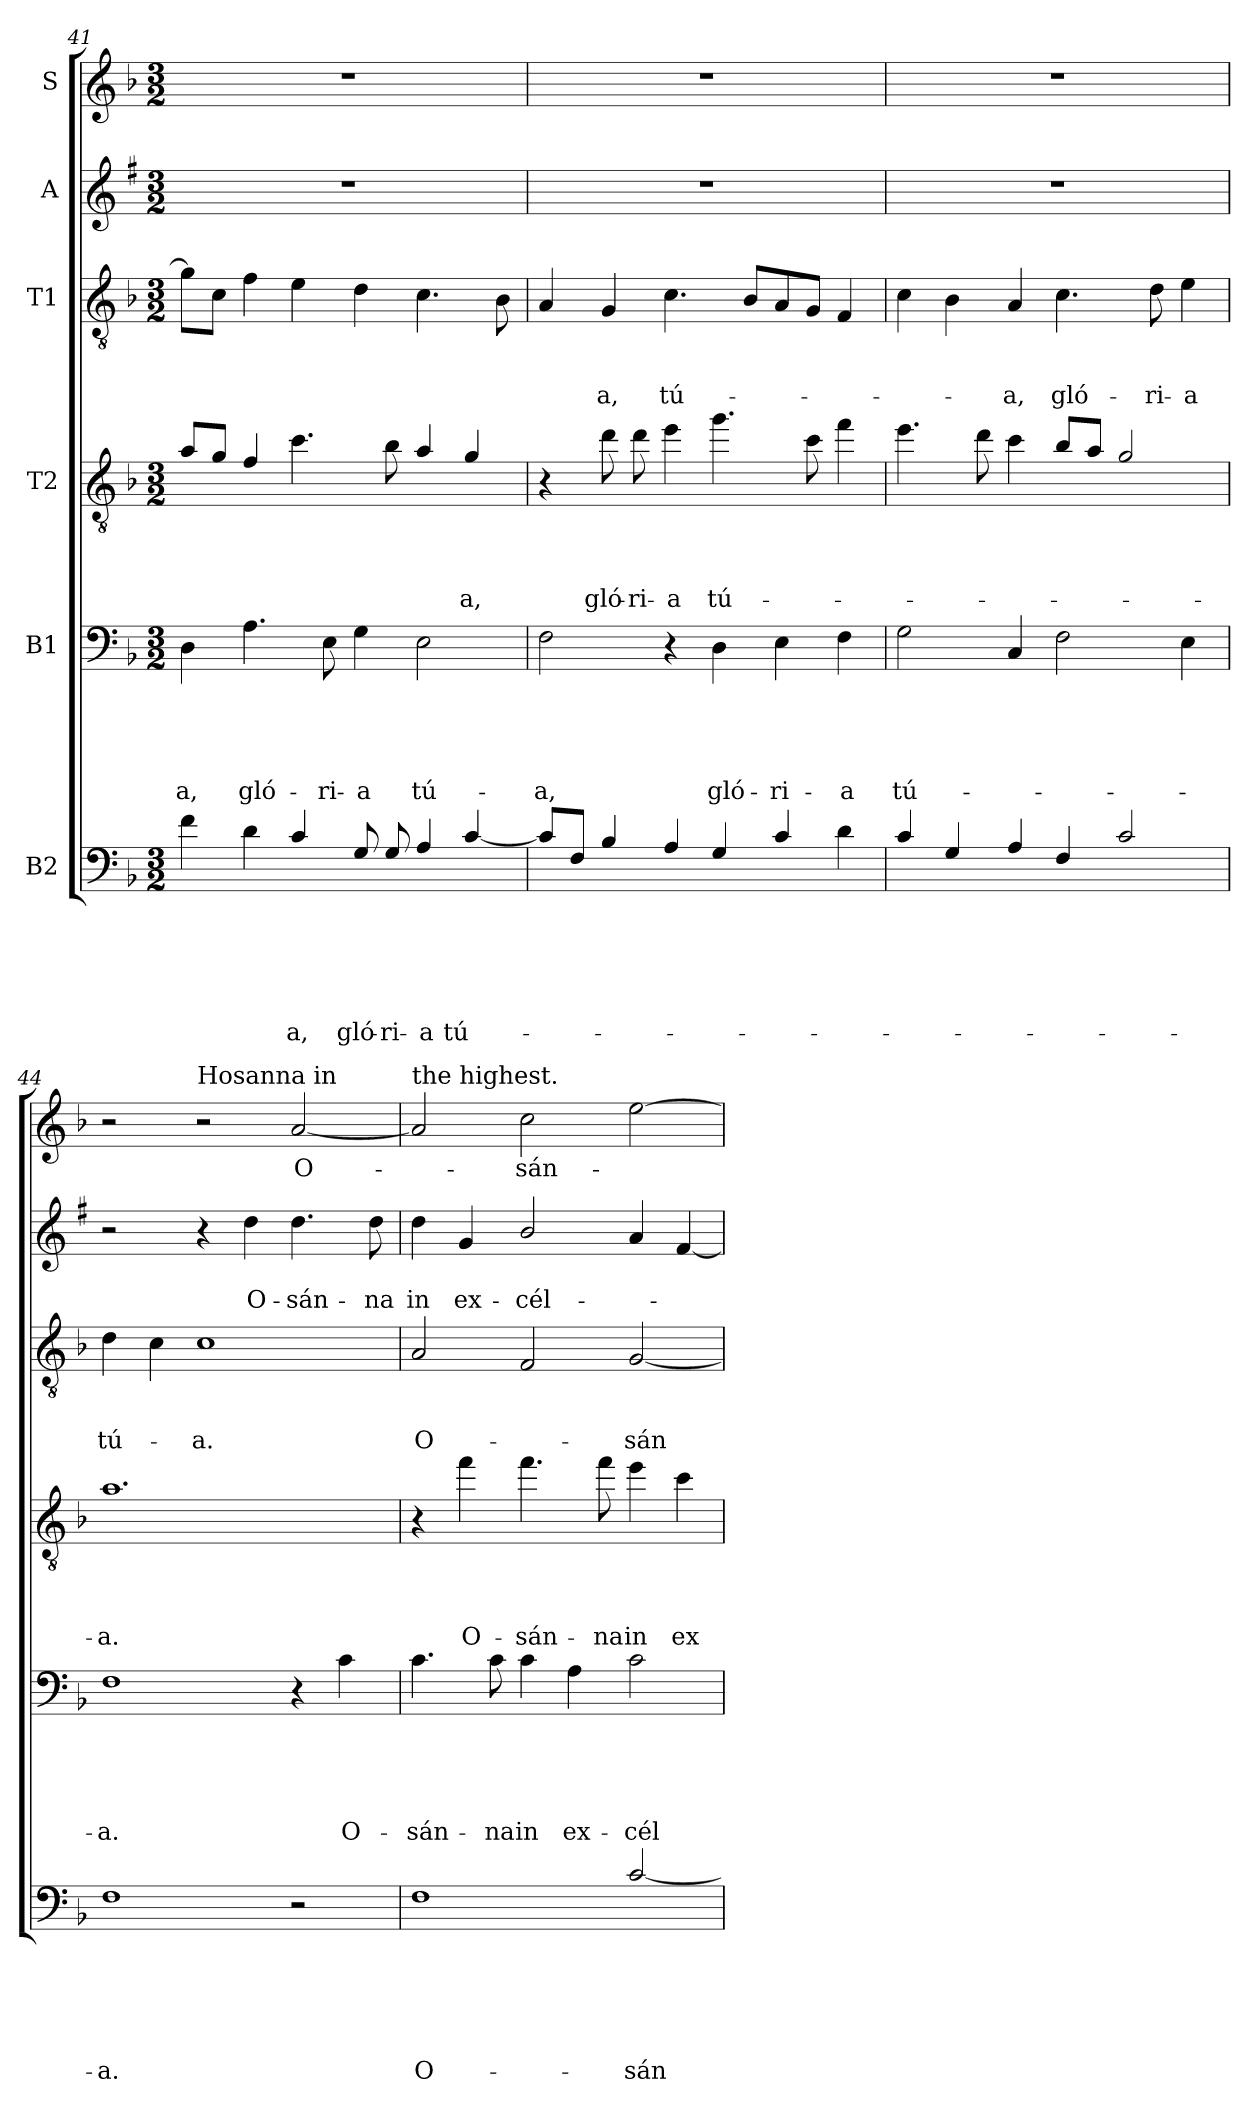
**kern	**text	**text	**text	**text	**text	**text	**kern	**text	**text	**text	**text	**text	**kern	**text	**text	**text	**text	**kern	**text	**text	**text	**kern	**text	**text	**kern	**text
*part6	*part6	*part6	*part6	*part6	*part6	*part6	*part5	*part5	*part5	*part5	*part5	*part5	*part4	*part4	*part4	*part4	*part4	*part3	*part3	*part3	*part3	*part2	*part2	*part2	*part1	*part1
*staff6	*staff6	*staff6	*staff6	*staff6	*staff6	*staff6	*staff5	*staff5	*staff5	*staff5	*staff5	*staff5	*staff4	*staff4	*staff4	*staff4	*staff4	*staff3	*staff3	*staff3	*staff3	*staff2	*staff2	*staff2	*staff1	*staff1
*I"B2	*	*	*	*	*	*	*I"B1	*	*	*	*	*	*I"T2	*	*	*	*	*I"T1	*	*	*	*I"A	*	*	*I"S	*
*clefF4	*	*	*	*	*	*	*clefF4	*	*	*	*	*	*clefGv2	*	*	*	*	*clefGv2	*	*	*	*clefG2	*	*	*clefG2	*
*ITrd7c12	*	*	*	*	*	*	*	*	*	*	*	*	*ITrd8c14	*	*	*	*	*	*	*	*	*ITrd1c2	*	*	*	*
*k[b-]	*	*	*	*	*	*	*k[b-]	*	*	*	*	*	*k[b-]	*	*	*	*	*k[b-]	*	*	*	*k[b-]	*	*	*k[b-]	*
*F:	*	*	*	*	*	*	*F:	*	*	*	*	*	*F:	*	*	*	*	*F:	*	*	*	*F:	*	*	*F:	*
*M3/2	*	*	*	*	*	*	*M3/2	*	*	*	*	*	*M3/2	*	*	*	*	*M3/2	*	*	*	*M3/2	*	*	*M3/2	*
=41	=41	=41	=41	=41	=41	=41	=41	=41	=41	=41	=41	=41	=41	=41	=41	=41	=41	=41	=41	=41	=41	=41	=41	=41	=41	=41
!	!	!	!	!	!	!	!	!	!	!	!	!LO:LY:b	!	!	!	!	!	!	!	!	!	!	!	!	!	!
4F\	.	.	.	.	.	.	4D\	.	.	.	.	-a,	8A/L	.	.	.	.	8g\L]	.	.	.	1.r	.	.	1.r	.
.	.	.	.	.	.	.	.	.	.	.	.	.	8G/J	.	.	.	.	8c\J	.	.	.	.	.	.	.	.
!	!	!	!	!	!	!	!	!	!	!	!	!LO:LY:b	!	!	!	!	!	!	!	!	!	!	!	!	!	!
4D\	.	.	.	.	.	.	4.A\	.	.	.	.	gló-	4F/	.	.	.	.	4f\	.	.	.	.	.	.	.	.
!	!	!	!	!	!	!LO:LY:b	!	!	!	!	!	!	!	!	!	!	!	!	!	!	!	!	!	!	!	!
4C/	.	.	.	.	.	-a,	.	.	.	.	.	.	4.c\	.	.	.	.	4e\	.	.	.	.	.	.	.	.
!	!	!	!	!	!	!	!	!	!	!	!	!LO:LY:b	!	!	!	!	!	!	!	!	!	!	!	!	!	!
.	.	.	.	.	.	.	8E\	.	.	.	.	-ri-	.	.	.	.	.	.	.	.	.	.	.	.	.	.
!	!	!	!	!	!	!LO:LY:b	!	!	!	!	!	!LO:LY:b	!	!	!	!	!	!	!	!	!	!	!	!	!	!
8GG/	.	.	.	.	.	gló-	4G\	.	.	.	.	-a	.	.	.	.	.	4d\	.	.	.	.	.	.	.	.
!	!	!	!	!	!	!LO:LY:b	!	!	!	!	!	!	!	!	!	!	!	!	!	!	!	!	!	!	!	!
8GG/	.	.	.	.	.	-ri-	.	.	.	.	.	.	8B-\	.	.	.	.	.	.	.	.	.	.	.	.	.
!	!	!	!	!	!	!LO:LY:b	!	!	!	!	!	!LO:LY:b	!	!	!	!	!	!	!	!	!	!	!	!	!	!
4AA/	.	.	.	.	.	-a	2E\	.	.	.	.	tú-	4A/	.	.	.	.	4.c\	.	.	.	.	.	.	.	.
!	!	!	!	!	!	!LO:LY:b	!	!	!	!	!	!	!	!	!	!	!LO:LY:b	!	!	!	!	!	!	!	!	!
[4C/	.	.	.	.	.	tú-	.	.	.	.	.	.	4G/	.	.	.	-a,	.	.	.	.	.	.	.	.	.
.	.	.	.	.	.	.	.	.	.	.	.	.	.	.	.	.	.	8B-\	.	.	.	.	.	.	.	.
!!LO:PB:g=z
=42	=42	=42	=42	=42	=42	=42	=42	=42	=42	=42	=42	=42	=42	=42	=42	=42	=42	=42	=42	=42	=42	=42	=42	=42	=42	=42
!	!	!	!	!	!	!	!	!	!	!	!	!LO:LY:b	!	!	!	!	!	!	!	!	!	!	!	!	!	!
8C/L]	.	.	.	.	.	.	2F\	.	.	.	.	-a,	4r	.	.	.	.	4A/	.	.	.	1.r	.	.	1.r	.
8FF/J	.	.	.	.	.	.	.	.	.	.	.	.	.	.	.	.	.	.	.	.	.	.	.	.	.	.
!	!	!	!	!	!	!	!	!	!	!	!	!	!	!	!	!	!LO:LY:b	!	!	!	!LO:LY:b	!	!	!	!	!
4BB-/	.	.	.	.	.	.	.	.	.	.	.	.	8d\	.	.	.	gló-	4G/	.	.	-a,	.	.	.	.	.
!	!	!	!	!	!	!	!	!	!	!	!	!	!	!	!	!	!LO:LY:b	!	!	!	!	!	!	!	!	!
.	.	.	.	.	.	.	.	.	.	.	.	.	8d\	.	.	.	-ri-	.	.	.	.	.	.	.	.	.
!	!	!	!	!	!	!	!	!	!	!	!	!	!	!	!	!	!LO:LY:b	!	!	!	!LO:LY:b	!	!	!	!	!
4AA/	.	.	.	.	.	.	4r	.	.	.	.	.	4e\	.	.	.	-a	4.c\	.	.	tú-	.	.	.	.	.
!	!	!	!	!	!	!	!	!	!	!	!	!LO:LY:b	!	!	!	!	!LO:LY:b	!	!	!	!	!	!	!	!	!
4GG/	.	.	.	.	.	.	4D\	.	.	.	.	gló-	4.g\	.	.	.	tú-	.	.	.	.	.	.	.	.	.
.	.	.	.	.	.	.	.	.	.	.	.	.	.	.	.	.	.	8B-/L	.	.	.	.	.	.	.	.
!	!	!	!	!	!	!	!	!	!	!	!	!LO:LY:b	!	!	!	!	!	!	!	!	!	!	!	!	!	!
4C/	.	.	.	.	.	.	4E\	.	.	.	.	-ri-	.	.	.	.	.	8A/	.	.	.	.	.	.	.	.
.	.	.	.	.	.	.	.	.	.	.	.	.	8c\	.	.	.	.	8G/J	.	.	.	.	.	.	.	.
!	!	!	!	!	!	!	!	!	!	!	!	!LO:LY:b	!	!	!	!	!	!	!	!	!	!	!	!	!	!
4D\	.	.	.	.	.	.	4F\	.	.	.	.	-a	4f\	.	.	.	.	4F/	.	.	.	.	.	.	.	.
=43	=43	=43	=43	=43	=43	=43	=43	=43	=43	=43	=43	=43	=43	=43	=43	=43	=43	=43	=43	=43	=43	=43	=43	=43	=43	=43
!	!	!	!	!	!	!	!	!	!	!	!	!LO:LY:b	!	!	!	!	!	!	!	!	!	!	!	!	!	!
4C/	.	.	.	.	.	.	2G\	.	.	.	.	tú-	4.e\	.	.	.	.	4c\	.	.	.	1.r	.	.	1.r	.
4GG/	.	.	.	.	.	.	.	.	.	.	.	.	.	.	.	.	.	4B-\	.	.	.	.	.	.	.	.
.	.	.	.	.	.	.	.	.	.	.	.	.	8d\	.	.	.	.	.	.	.	.	.	.	.	.	.
!	!	!	!	!	!	!	!	!	!	!	!	!	!	!	!	!	!	!	!	!	!LO:LY:b	!	!	!	!	!
4AA/	.	.	.	.	.	.	4C/	.	.	.	.	.	4c\	.	.	.	.	4A/	.	.	-a,	.	.	.	.	.
!	!	!	!	!	!	!	!	!	!	!	!	!	!	!	!	!	!	!	!	!	!LO:LY:b	!	!	!	!	!
4FF/	.	.	.	.	.	.	2F\	.	.	.	.	.	8B-/L	.	.	.	.	4.c\	.	.	gló-	.	.	.	.	.
.	.	.	.	.	.	.	.	.	.	.	.	.	8A/J	.	.	.	.	.	.	.	.	.	.	.	.	.
2C/	.	.	.	.	.	.	.	.	.	.	.	.	2G/	.	.	.	.	.	.	.	.	.	.	.	.	.
!	!	!	!	!	!	!	!	!	!	!	!	!	!	!	!	!	!	!	!	!	!LO:LY:b	!	!	!	!	!
.	.	.	.	.	.	.	.	.	.	.	.	.	.	.	.	.	.	8d\	.	.	-ri-	.	.	.	.	.
!	!	!	!	!	!	!	!	!	!	!	!	!	!	!	!	!	!	!	!	!	!LO:LY:b	!	!	!	!	!
.	.	.	.	.	.	.	4E\	.	.	.	.	.	.	.	.	.	.	4e\	.	.	-a	.	.	.	.	.
=44	=44	=44	=44	=44	=44	=44	=44	=44	=44	=44	=44	=44	=44	=44	=44	=44	=44	=44	=44	=44	=44	=44	=44	=44	=44	=44
!	!	!	!	!	!	!LO:LY:b	!	!	!	!	!	!LO:LY:b	!	!	!	!	!LO:LY:b	!	!	!	!LO:LY:b	!	!	!	!	!
1FF	.	.	.	.	.	-a.	1F	.	.	.	.	-a.	1.A	.	.	.	-a.	4d\	.	.	tú-	2r	.	.	2r	.
.	.	.	.	.	.	.	.	.	.	.	.	.	.	.	.	.	.	4c\	.	.	.	.	.	.	.	.
!	!	!	!	!	!	!	!	!	!	!	!	!	!	!	!	!	!	!	!	!	!	!	!	!	!LO:TX:a:t=Hosanna in	!
!	!	!	!	!	!	!	!	!	!	!	!	!	!	!	!	!	!	!	!	!	!LO:LY:b	!	!	!	!	!
.	.	.	.	.	.	.	.	.	.	.	.	.	.	.	.	.	.	1c	.	.	-a.	4r	.	.	2r	.
!	!	!	!	!	!	!	!	!	!	!	!	!	!	!	!	!	!	!	!	!	!	!	!	!LO:LY:b	!	!
.	.	.	.	.	.	.	.	.	.	.	.	.	.	.	.	.	.	.	.	.	.	4cc\	.	O-	.	.
!	!	!	!	!	!	!	!	!	!	!	!	!	!	!	!	!	!	!	!	!	!	!	!	!LO:LY:b	!	!LO:LY:b
2r	.	.	.	.	.	.	4r	.	.	.	.	.	.	.	.	.	.	.	.	.	.	4.cc\	.	-sán-	[2a/	O-
!	!	!	!	!	!	!	!	!	!	!	!	!LO:LY:b	!	!	!	!	!	!	!	!	!	!	!	!	!	!
.	.	.	.	.	.	.	4c\	.	.	.	.	O-	.	.	.	.	.	.	.	.	.	.	.	.	.	.
!	!	!	!	!	!	!	!	!	!	!	!	!	!	!	!	!	!	!	!	!	!	!	!	!LO:LY:b	!	!
.	.	.	.	.	.	.	.	.	.	.	.	.	.	.	.	.	.	.	.	.	.	8cc\	.	-na	.	.
=45	=45	=45	=45	=45	=45	=45	=45	=45	=45	=45	=45	=45	=45	=45	=45	=45	=45	=45	=45	=45	=45	=45	=45	=45	=45	=45
!	!	!	!	!	!	!	!	!	!	!	!	!	!	!	!	!	!	!	!	!	!	!	!	!	!LO:TX:a:t=the highest.	!
!	!	!	!	!	!	!LO:LY:b	!	!	!	!	!	!LO:LY:b	!	!	!	!	!	!	!	!	!LO:LY:b	!	!	!LO:LY:b	!	!
1FF	.	.	.	.	.	O-	4.c\	.	.	.	.	-sán-	4r	.	.	.	.	2A/	.	.	O-	4cc\	.	in	2a/]	.
!	!	!	!	!	!	!	!	!	!	!	!	!	!	!	!	!	!LO:LY:b	!	!	!	!	!	!	!LO:LY:b	!	!
.	.	.	.	.	.	.	.	.	.	.	.	.	4f\	.	.	.	O-	.	.	.	.	4f/	.	ex-	.	.
!	!	!	!	!	!	!	!	!	!	!	!	!LO:LY:b	!	!	!	!	!	!	!	!	!	!	!	!	!	!
.	.	.	.	.	.	.	8c\	.	.	.	.	-na	.	.	.	.	.	.	.	.	.	.	.	.	.	.
!	!	!	!	!	!	!	!	!	!	!	!	!LO:LY:b	!	!	!	!	!LO:LY:b	!	!	!	!	!	!	!LO:LY:b	!	!LO:LY:b
.	.	.	.	.	.	.	4c\	.	.	.	.	in	4.f\	.	.	.	-sán-	2F/	.	.	.	2a/	.	-cél-	2cc\	-sán-
!	!	!	!	!	!	!	!	!	!	!	!	!LO:LY:b	!	!	!	!	!	!	!	!	!	!	!	!	!	!
.	.	.	.	.	.	.	4A\	.	.	.	.	ex-	.	.	.	.	.	.	.	.	.	.	.	.	.	.
!	!	!	!	!	!	!	!	!	!	!	!	!	!	!	!	!	!LO:LY:b	!	!	!	!	!	!	!	!	!
.	.	.	.	.	.	.	.	.	.	.	.	.	8f\	.	.	.	-na	.	.	.	.	.	.	.	.	.
!	!	!	!	!	!	!LO:LY:b	!	!	!	!	!	!LO:LY:b	!	!	!	!	!LO:LY:b	!	!	!	!LO:LY:b	!	!	!	!	!
[2C/	.	.	.	.	.	-sán-	2c\	.	.	.	.	-cél-	4e\	.	.	.	in	[2G/	.	.	-sán-	4g/	.	.	[2ee\	.
!	!	!	!	!	!	!	!	!	!	!	!	!	!	!	!	!	!LO:LY:b	!	!	!	!	!	!	!	!	!
.	.	.	.	.	.	.	.	.	.	.	.	.	4c\	.	.	.	ex-	.	.	.	.	[4e/	.	.	.	.
=	=	=	=	=	=	=	=	=	=	=	=	=	=	=	=	=	=	=	=	=	=	=	=	=	=	=
*-	*-	*-	*-	*-	*-	*-	*-	*-	*-	*-	*-	*-	*-	*-	*-	*-	*-	*-	*-	*-	*-	*-	*-	*-	*-	*-
